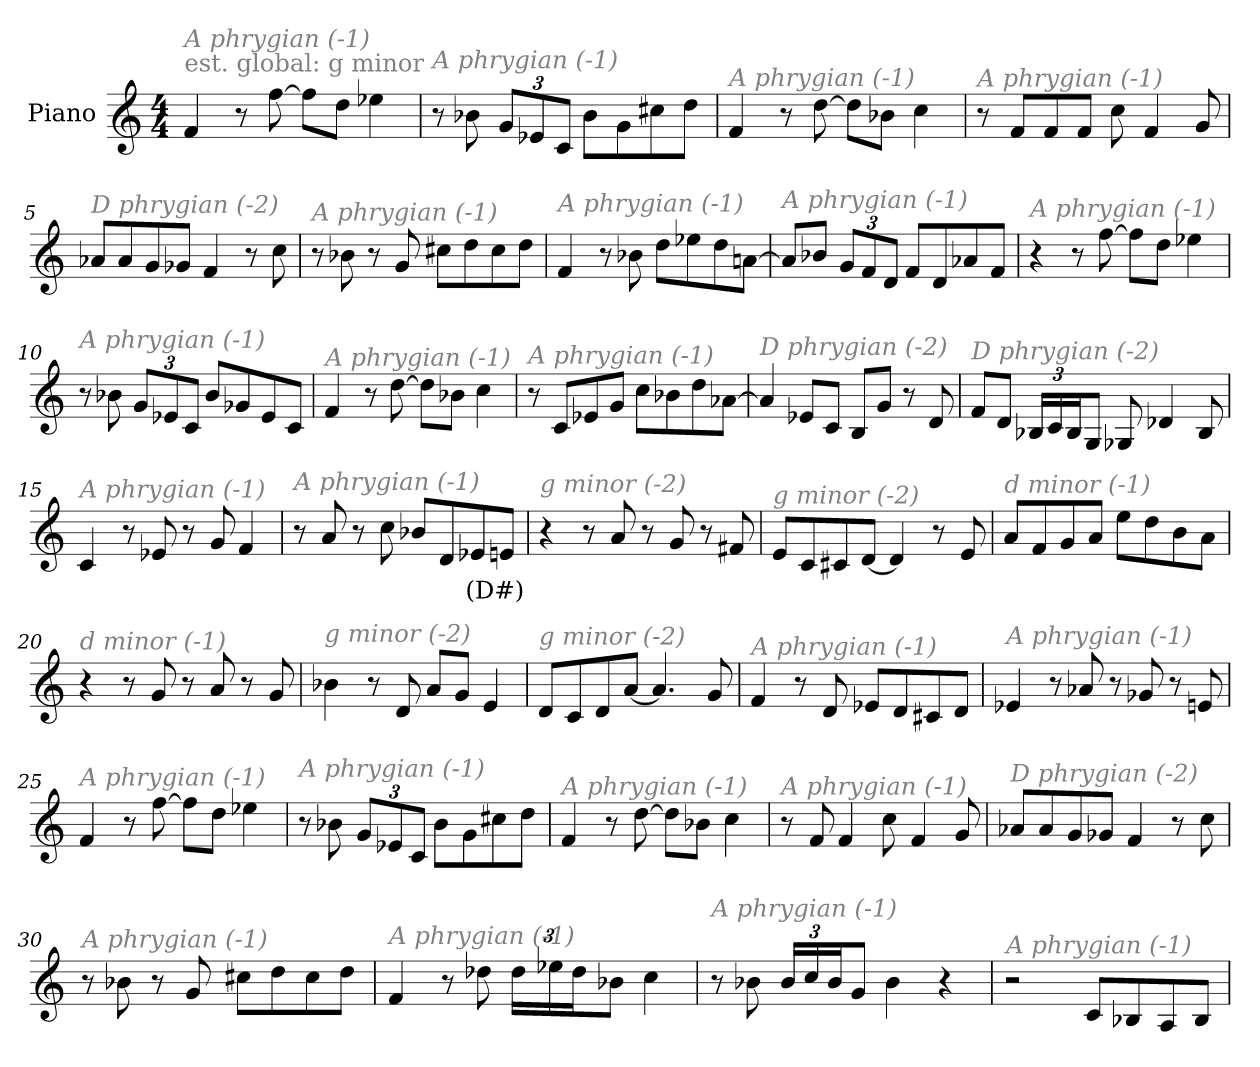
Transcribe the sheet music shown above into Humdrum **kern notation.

**kern	**text
*part1	*part1
*staff1	*staff1
*I"Piano	*
*I'Pno	*
*clefG2	*
*k[]	*
*M4/4	*
*MM224	*
=1	=1
!LO:TX:a:color=#808080:t=est. global&colon; g minor	!
!LO:TX:i:color=#808080:t=A phrygian (-1)	!
4f/	.
8r	.
[8ff\	.
8ff\L]	.
8dd\J	.
4ee-X\	.
=2	=2
!LO:TX:i:color=#808080:t=A phrygian (-1)	!
8r	.
8b-X\	.
*Xbrackettup	*
12g/L	.
12e-X/	.
12c/J	.
8b-\L	.
8g\	.
8cc#X\	.
8dd\J	.
=3	=3
!LO:TX:i:color=#808080:t=A phrygian (-1)	!
4f/	.
8r	.
[8dd\	.
8dd\L]	.
8b-X\J	.
4cc\	.
=4	=4
!LO:TX:i:color=#808080:t=A phrygian (-1)	!
8r	.
8f/L	.
8f/	.
8f/J	.
8cc\	.
4f/	.
8g/	.
!!LO:LB:g=z
=5	=5
!LO:TX:i:color=#808080:t=D phrygian (-2)	!
8a-X/L	.
8a-/	.
8g/	.
8g-X/J	.
4f/	.
8r	.
8cc\	.
=6	=6
!LO:TX:i:color=#808080:t=A phrygian (-1)	!
8r	.
8b-X\	.
8r	.
8g/	.
8cc#X\L	.
8dd\	.
8cc#\	.
8dd\J	.
=7	=7
!LO:TX:i:color=#808080:t=A phrygian (-1)	!
4f/	.
8r	.
8b-X\	.
8dd\L	.
8ee-X\	.
8dd\	.
[8an\J	.
=8	=8
!LO:TX:i:color=#808080:t=A phrygian (-1)	!
8a/L]	.
8b-X/J	.
12g/L	.
12f/	.
12d/J	.
8f/L	.
8d/	.
8a-X/	.
8f/J	.
!!LO:LB:g=z
=9	=9
!LO:TX:i:color=#808080:t=A phrygian (-1)	!
4r	.
8r	.
[8ff\	.
8ff\L]	.
8dd\J	.
4ee-X\	.
=10	=10
!LO:TX:i:color=#808080:t=A phrygian (-1)	!
8r	.
8b-X\	.
12g/L	.
12e-X/	.
12c/J	.
8b-/L	.
8g-X/	.
8e-/	.
8c/J	.
=11	=11
!LO:TX:i:color=#808080:t=A phrygian (-1)	!
4f/	.
8r	.
[8dd\	.
8dd\L]	.
8b-X\J	.
4cc\	.
=12	=12
!LO:TX:i:color=#808080:t=A phrygian (-1)	!
8r	.
8c/L	.
8e-X/	.
8g/J	.
8cc\L	.
8b-X\	.
8dd\	.
[8a-X\J	.
!!LO:LB:g=z
=13	=13
!LO:TX:i:color=#808080:t=D phrygian (-2)	!
4a-/]	.
8e-X/L	.
8c/J	.
8B/L	.
8g/J	.
8r	.
8d/	.
=14	=14
!LO:TX:i:color=#808080:t=D phrygian (-2)	!
8f/L	.
8d/J	.
24B-X/LL	.
24c/	.
24B-/J	.
8G/J	.
8G-X/	.
4d-X/	.
8B-/	.
=15	=15
!LO:TX:i:color=#808080:t=A phrygian (-1)	!
4c/	.
8r	.
8e-X/	.
8r	.
8g/	.
4f/	.
=16	=16
!LO:TX:i:color=#808080:t=A phrygian (-1)	!
8r	.
8a/	.
8r	.
8cc\	.
8b-X/L	.
8d/	.
8e-Xi/	(D#)
8e/J	.
!!LO:LB:g=z
=17	=17
!LO:TX:i:color=#808080:t=g minor (-2)	!
4r	.
8r	.
8a/	.
8r	.
8g/	.
8r	.
8f#X/	.
=18	=18
!LO:TX:i:color=#808080:t=g minor (-2)	!
8e/L	.
8c/	.
8c#X/	.
[8d/J	.
4d/]	.
8r	.
8e/	.
=19	=19
!LO:TX:i:color=#808080:t=d minor (-1)	!
8a/L	.
8f/	.
8g/	.
8a/J	.
8ee\L	.
8dd\	.
8b\	.
8a\J	.
=20	=20
!LO:TX:i:color=#808080:t=d minor (-1)	!
4r	.
8r	.
8g/	.
8r	.
8a/	.
8r	.
8g/	.
!!LO:LB:g=z
=21	=21
!LO:TX:i:color=#808080:t=g minor (-2)	!
4b-X\	.
8r	.
8d/	.
8a/L	.
8g/J	.
4e/	.
=22	=22
!LO:TX:i:color=#808080:t=g minor (-2)	!
8d/L	.
8c/	.
8d/	.
[8a/J	.
4.a/]	.
8g/	.
=23	=23
!LO:TX:i:color=#808080:t=A phrygian (-1)	!
4f/	.
8r	.
8d/	.
8e-X/L	.
8d/	.
8c#X/	.
8d/J	.
=24	=24
!LO:TX:i:color=#808080:t=A phrygian (-1)	!
4e-X/	.
8r	.
8a-X/	.
8r	.
8g-X/	.
8r	.
8en/	.
=25	=25
!LO:TX:i:color=#808080:t=A phrygian (-1)	!
4f/	.
8r	.
[8ff\	.
8ff\L]	.
8dd\J	.
4ee-X\	.
!!LO:LB:g=z
=26	=26
!LO:TX:i:color=#808080:t=A phrygian (-1)	!
8r	.
8b-X\	.
12g/L	.
12e-X/	.
12c/J	.
8b-\L	.
8g\	.
8cc#X\	.
8dd\J	.
=27	=27
!LO:TX:i:color=#808080:t=A phrygian (-1)	!
4f/	.
8r	.
[8dd\	.
8dd\L]	.
8b-X\J	.
4cc\	.
=28	=28
!LO:TX:i:color=#808080:t=A phrygian (-1)	!
8r	.
8f/	.
4f/	.
8cc\	.
4f/	.
8g/	.
=29	=29
!LO:TX:i:color=#808080:t=D phrygian (-2)	!
8a-X/L	.
8a-/	.
8g/	.
8g-X/J	.
4f/	.
8r	.
8cc\	.
!!LO:LB:g=z
=30	=30
!LO:TX:i:color=#808080:t=A phrygian (-1)	!
8r	.
8b-X\	.
8r	.
8g/	.
8cc#X\L	.
8dd\	.
8cc#\	.
8dd\J	.
=31	=31
!LO:TX:i:color=#808080:t=A phrygian (-1)	!
4f/	.
8r	.
8dd-X\	.
24dd-\LL	.
24ee-X\	.
24dd-\J	.
8b-X\J	.
4cc\	.
=32	=32
!LO:TX:i:color=#808080:t=A phrygian (-1)	!
8r	.
8b-X\	.
24b-/LL	.
24cc/	.
24b-/J	.
8g/J	.
4b-\	.
4r	.
=33	=33
!LO:TX:i:color=#808080:t=A phrygian (-1)	!
2r	.
8c/L	.
8B-X/	.
8A/	.
8B-/J	.
=	=
*-	*-
